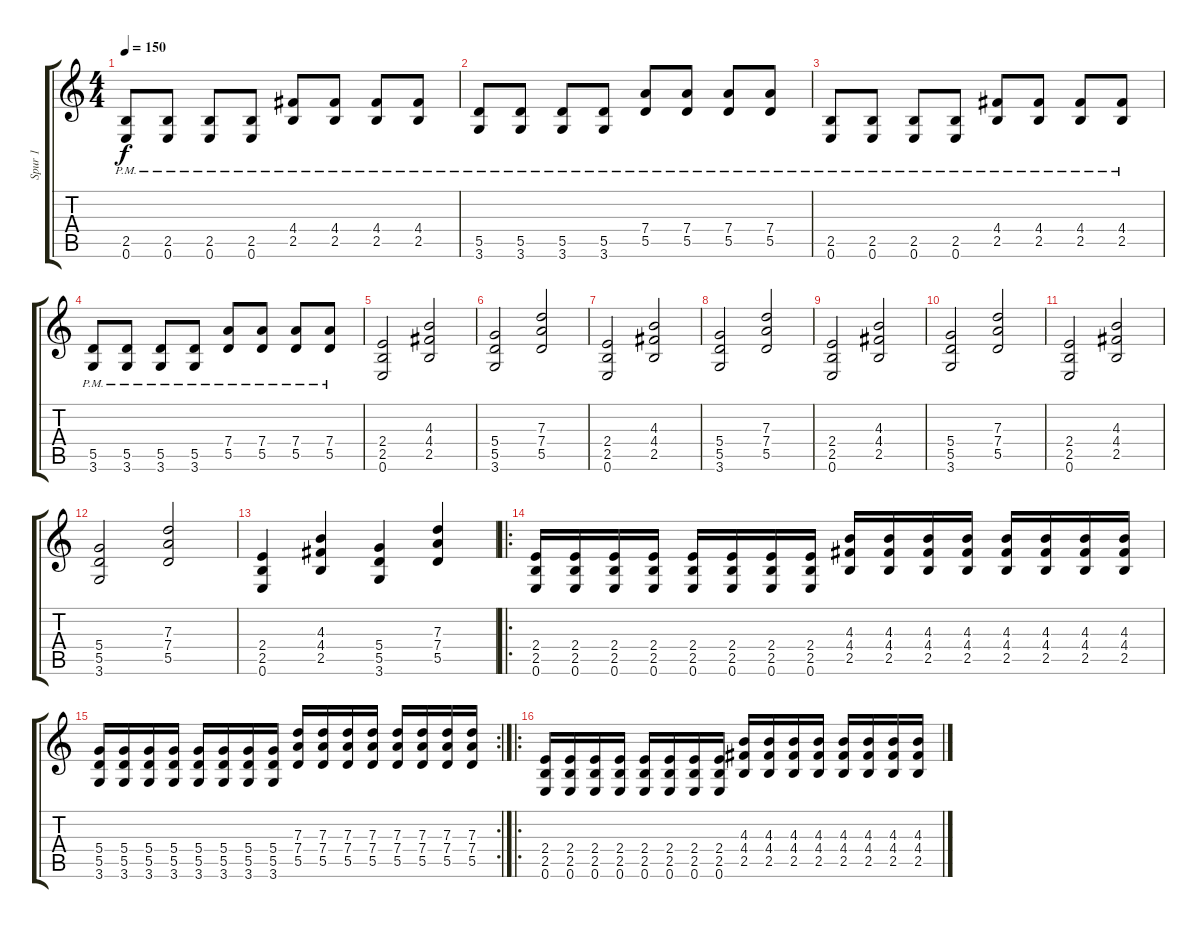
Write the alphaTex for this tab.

\track ("Spur 1" "Spur 1") {instrument distortionguitar}
\staff {score tabs}
\tuning (E4 B3 G3 D3 A2 E2) {hide}
\ts (4 4)
\tempo 150
\clef g2
\ks c
(2.5{pm} 0.6{pm}).8{dy f} (2.5{pm} 0.6{pm}).8 (2.5{pm} 0.6{pm}).8 (2.5{pm} 0.6{pm}).8 (4.4{pm} 2.5{pm}).8 (4.4{pm} 2.5{pm}).8 (4.4{pm} 2.5{pm}).8 (4.4{pm} 2.5{pm}).8 |
(5.5{pm} 3.6{pm}).8 (5.5{pm} 3.6{pm}).8 (5.5{pm} 3.6{pm}).8 (5.5{pm} 3.6{pm}).8 (7.4{pm} 5.5{pm}).8 (7.4{pm} 5.5{pm}).8 (7.4{pm} 5.5{pm}).8 (7.4{pm} 5.5{pm}).8 |
(2.5{pm} 0.6{pm}).8 (2.5{pm} 0.6{pm}).8 (2.5{pm} 0.6{pm}).8 (2.5{pm} 0.6{pm}).8 (4.4{pm} 2.5{pm}).8 (4.4{pm} 2.5{pm}).8 (4.4{pm} 2.5{pm}).8 (4.4{pm} 2.5{pm}).8 |
(5.5{pm} 3.6{pm}).8 (5.5{pm} 3.6{pm}).8 (5.5{pm} 3.6{pm}).8 (5.5{pm} 3.6{pm}).8 (7.4{pm} 5.5{pm}).8 (7.4{pm} 5.5{pm}).8 (7.4{pm} 5.5{pm}).8 (7.4{pm} 5.5{pm}).8 |
(2.4 2.5 0.6).2 (4.3 4.4 2.5).2 |
(5.4 5.5 3.6).2 (7.3 7.4 5.5).2 |
(2.4 2.5 0.6).2 (4.3 4.4 2.5).2 |
(5.4 5.5 3.6).2 (7.3 7.4 5.5).2 |
(2.4 2.5 0.6).2 (4.3 4.4 2.5).2 |
(5.4 5.5 3.6).2 (7.3 7.4 5.5).2 |
(2.4 2.5 0.6).2 (4.3 4.4 2.5).2 |
(5.4 5.5 3.6).2 (7.3 7.4 5.5).2 |
(2.4 2.5 0.6).4 (4.3 4.4 2.5).4 (5.4 5.5 3.6).4 (7.3 7.4 5.5).4 |
\ro
(2.4 2.5 0.6).16 (2.4 2.5 0.6).16 (2.4 2.5 0.6).16 (2.4 2.5 0.6).16 (2.4 2.5 0.6).16 (2.4 2.5 0.6).16 (2.4 2.5 0.6).16 (2.4 2.5 0.6).16 (4.3 4.4 2.5).16 (4.3 4.4 2.5).16 (4.3 4.4 2.5).16 (4.3 4.4 2.5).16 (4.3 4.4 2.5).16 (4.3 4.4 2.5).16 (4.3 4.4 2.5).16 (4.3 4.4 2.5).16 |
\rc 2
(5.4 5.5 3.6).16 (5.4 5.5 3.6).16 (5.4 5.5 3.6).16 (5.4 5.5 3.6).16 (5.4 5.5 3.6).16 (5.4 5.5 3.6).16 (5.4 5.5 3.6).16 (5.4 5.5 3.6).16 (7.3 7.4 5.5).16 (7.3 7.4 5.5).16 (7.3 7.4 5.5).16 (7.3 7.4 5.5).16 (7.3 7.4 5.5).16 (7.3 7.4 5.5).16 (7.3 7.4 5.5).16 (7.3 7.4 5.5).16 |
\ro
(2.4 2.5 0.6).16 (2.4 2.5 0.6).16 (2.4 2.5 0.6).16 (2.4 2.5 0.6).16 (2.4 2.5 0.6).16 (2.4 2.5 0.6).16 (2.4 2.5 0.6).16 (2.4 2.5 0.6).16 (4.3 4.4 2.5).16 (4.3 4.4 2.5).16 (4.3 4.4 2.5).16 (4.3 4.4 2.5).16 (4.3 4.4 2.5).16 (4.3 4.4 2.5).16 (4.3 4.4 2.5).16 (4.3 4.4 2.5).16
